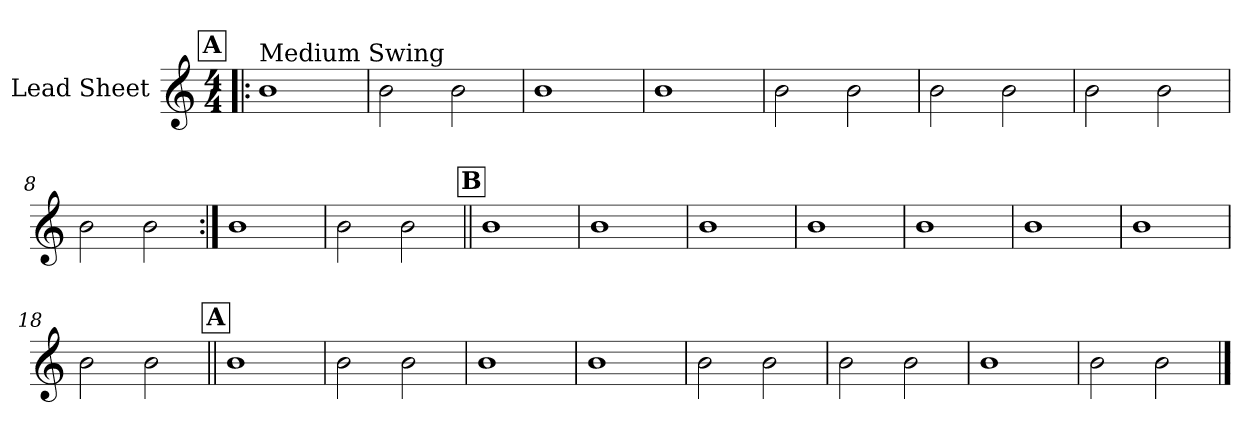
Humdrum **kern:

**kern
*part1
*staff1
*I"Lead Sheet
*clefG2
*k[]
*M4/4
!!LO:REH:place=s1:a:fs=14:t=A
=1!|:
!LO:TX:a:t=Medium Swing
1b
=2
2b\
2b\
=3
1b
=4
1b
!!LO:LB:g=z
=5
2b\
2b\
=6
2b\
2b\
=7
2b\
2b\
=8
2b\
2b\
!!LO:LB:g=z
=9:|!
1b
=10
2b\
2b\
!!LO:LB:g=z
!!LO:REH:place=s1:a:fs=14:t=B
=11||
1b
=12
1b
=13
1b
=14
1b
!!LO:LB:g=z
=15
1b
=16
1b
=17
1b
=18
2b\
2b\
!!LO:LB:g=z
!!LO:REH:place=s1:a:fs=14:t=A
=19||
1b
=20
2b\
2b\
=21
1b
=22
1b
!!LO:LB:g=z
=23
2b\
2b\
=24
2b\
2b\
=25
1b
=26
2b\
2b\
==
*-
